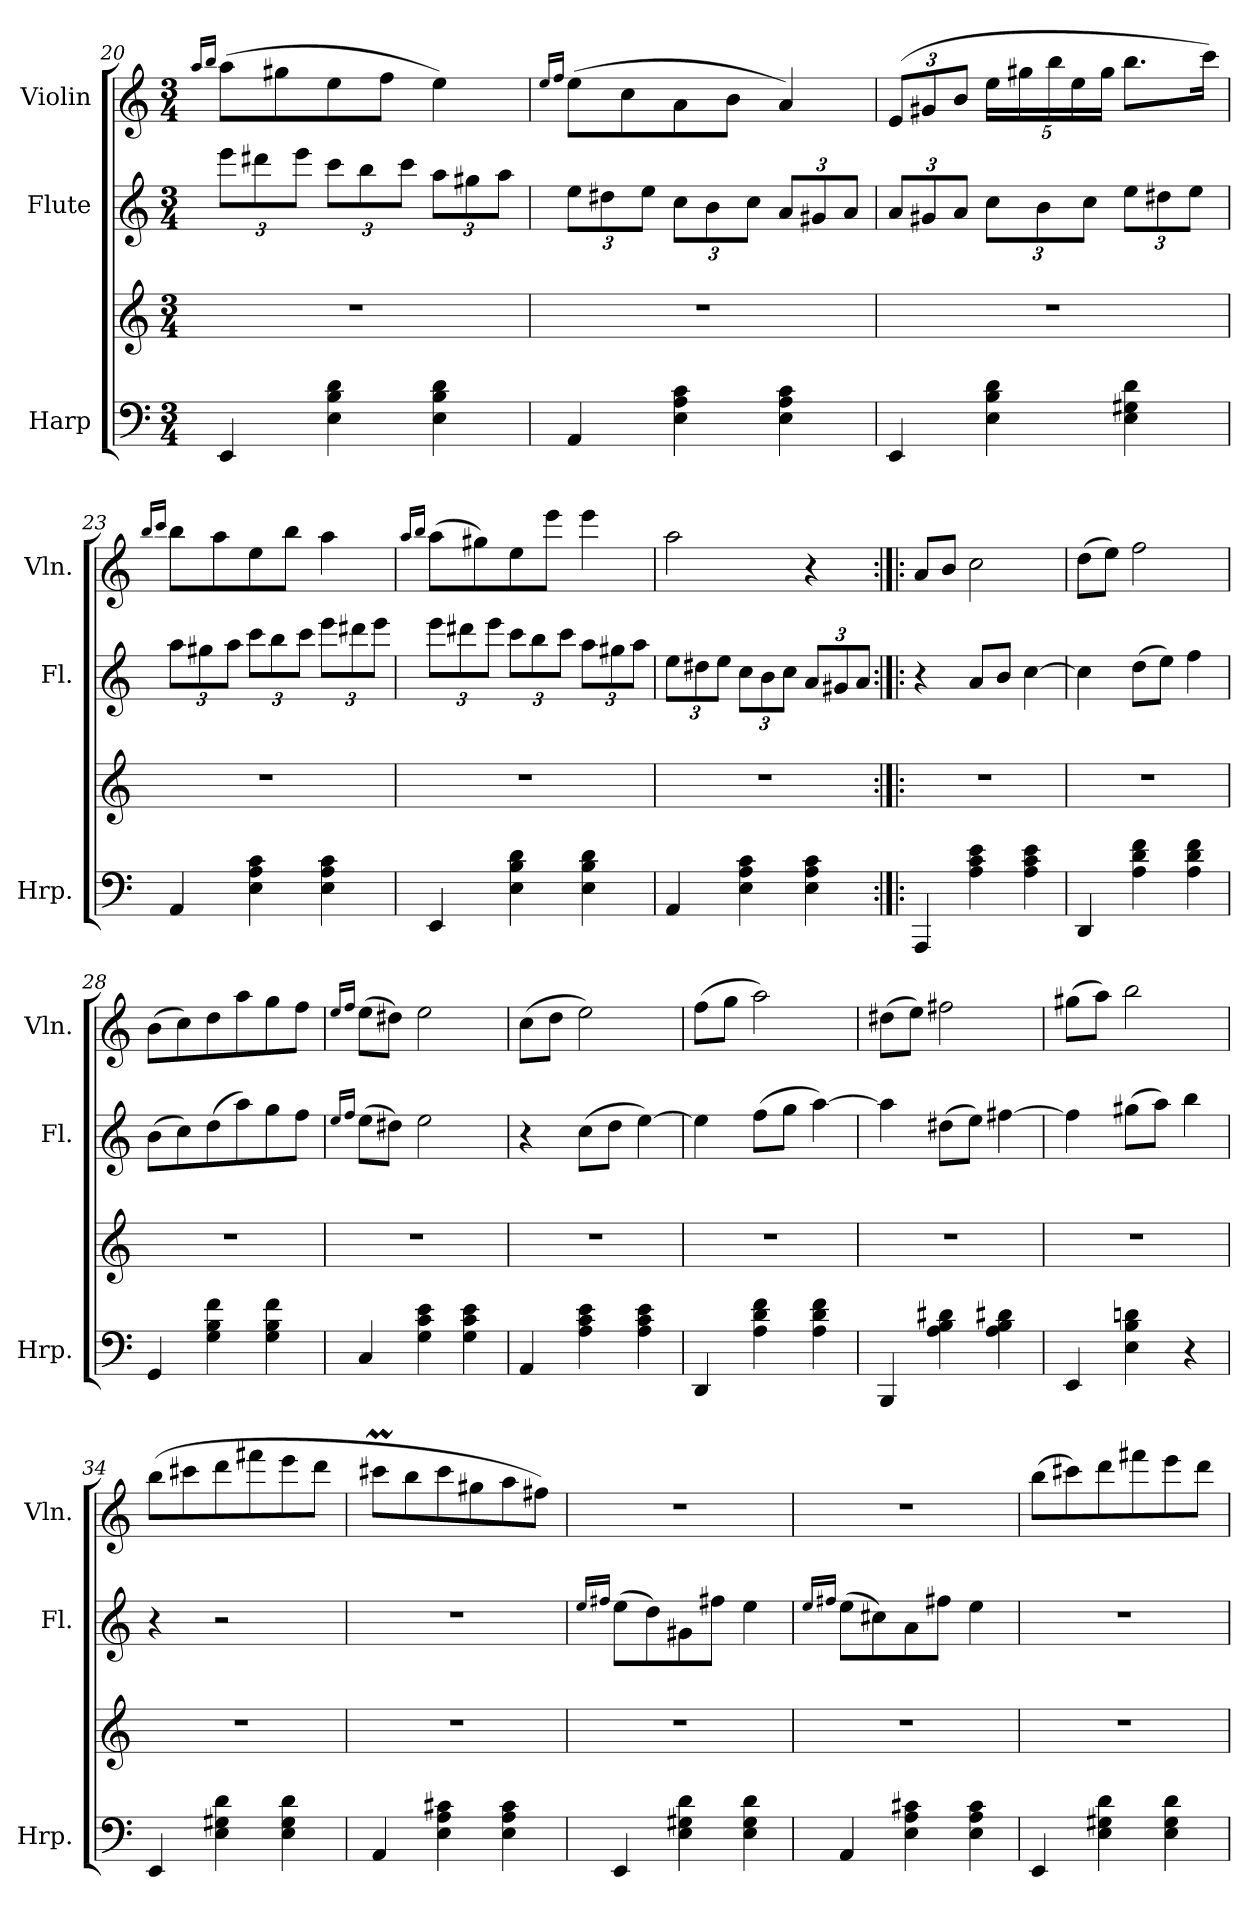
**kern	**kern	**kern	**kern
*part3	*part3	*part2	*part1
*staff4	*staff3	*staff2	*staff1
*I"Harp	*	*I"Flute	*I"Violin
*I'Hrp.	*	*I'Fl.	*I'Vln.
!!LO:LB:g=z
*clefF4	*clefG2	*clefG2	*clefG2
*k[]	*k[]	*k[]	*k[]
*M3/4	*M3/4	*M3/4	*M3/4
=20	=20	=20	=20
.	.	.	16qaa/LL
.	.	.	16qbb/JJ
*	*	*Xbrackettup	*
4EE/	2.r	12eee\L	(>8aa\L
.	.	12ddd#X\	.
.	.	.	8gg#X\
.	.	12eee\J	.
4E\ 4B\ 4d\	.	12ccc\L	8ee\
.	.	12bb\	.
.	.	.	8ff\J
.	.	12ccc\J	.
4E\ 4B\ 4d\	.	12aa\L	4ee\)
.	.	12gg#X\	.
.	.	12aa\J	.
!!LO:PB:g=z
=21	=21	=21	=21
.	.	.	16qee/LL
.	.	.	16qff/JJ
4AA/	2.r	12ee\L	(>8ee\L
.	.	12dd#X\	.
.	.	.	8cc\
.	.	12ee\J	.
4E\ 4A\ 4c\	.	12cc\L	8a\
.	.	12b\	.
.	.	.	8b\J
.	.	12cc\J	.
4E\ 4A\ 4c\	.	12a/L	4a/)
.	.	12g#X/	.
.	.	12a/J	.
=22	=22	=22	=22
4EE/	2.r	12a/L	(>12e/L
.	.	12g#X/	12g#X/
.	.	12a/J	12b/J
4E\ 4B\ 4d\	.	12cc\L	20ee\LL
.	.	.	20gg#X\
.	.	12b\	.
.	.	.	20bb\
.	.	.	20ee\
.	.	12cc\J	.
.	.	.	20gg#\JJ
4E\ 4G#X\ 4d\	.	12ee\L	8.bb\L
.	.	12dd#X\	.
.	.	12ee\J	.
.	.	.	16ccc\Jk)
=23	=23	=23	=23
.	.	.	16qbb/LL
.	.	.	16qccc/JJ
4AA/	2.r	12aa\L	8bb\L
.	.	12gg#X\	.
.	.	.	8aa\
.	.	12aa\J	.
4E\ 4A\ 4c\	.	12ccc\L	8ee\
.	.	12bb\	.
.	.	.	8bb\J
.	.	12ccc\J	.
4E\ 4A\ 4c\	.	12eee\L	4aa\
.	.	12ddd#X\	.
.	.	12eee\J	.
!!LO:LB:g=z
=24	=24	=24	=24
.	.	.	16qaa/LL
.	.	.	16qbb/JJ
4EE/	2.r	12eee\L	(>8aa\L
.	.	12ddd#X\	.
.	.	.	8gg#X\)
.	.	12eee\J	.
4E\ 4B\ 4d\	.	12ccc\L	8ee\
.	.	12bb\	.
.	.	.	8eee\J
.	.	12ccc\J	.
4E\ 4B\ 4d\	.	12aa\L	4eee\
.	.	12gg#X\	.
.	.	12aa\J	.
=25	=25	=25	=25
4AA/	2.r	12ee\L	2aa\
.	.	12dd#X\	.
.	.	12ee\J	.
4E\ 4A\ 4c\	.	12cc\L	.
.	.	12b\	.
.	.	12cc\J	.
4E\ 4A\ 4c\	.	12a/L	4r
.	.	12g#X/	.
.	.	12a/J	.
!!LO:PB:g=z
=26:|!|:	=26:|!|:	=26:|!|:	=26:|!|:
4AAA/	2.r	4r	8a/L
.	.	.	8b/J
4A\ 4c\ 4e\	.	8a/L	2cc\
.	.	8b/J	.
4A\ 4c\ 4e\	.	[4cc\	.
=27	=27	=27	=27
4DD/	2.r	4cc\]	(>8dd\L
.	.	.	8ee\J)
4A\ 4d\ 4f\	.	(>8dd\L	2ff\
.	.	8ee\J)	.
4A\ 4d\ 4f\	.	4ff\	.
=28	=28	=28	=28
4GG/	2.r	(>8b\L	(>8b\L
.	.	8cc\)	8cc\)
4G\ 4B\ 4f\	.	(>8dd\	8dd\
.	.	8aa\)	8aa\
4G\ 4B\ 4f\	.	8gg\	8gg\
.	.	8ff\J	8ff\J
=29	=29	=29	=29
.	.	16qee/LL	16qee/LL
.	.	16qff/JJ	16qff/JJ
4C/	2.r	(>8ee\L	(>8ee\L
.	.	8dd#X\J)	8dd#X\J)
4G\ 4c\ 4e\	.	2ee\	2ee\
4G\ 4c\ 4e\	.	.	.
=30	=30	=30	=30
4AA/	2.r	4r	(>8cc\L
.	.	.	8dd\J
4A\ 4c\ 4e\	.	(>8cc\L	2ee\)
.	.	8dd\J	.
4A\ 4c\ 4e\	.	[4ee\)	.
=31	=31	=31	=31
4DD/	2.r	4ee\]	(>8ff\L
.	.	.	8gg\J
4A\ 4d\ 4f\	.	(>8ff\L	2aa\)
.	.	8gg\J	.
4A\ 4d\ 4f\	.	[4aa\)	.
!!LO:LB:g=z
=32	=32	=32	=32
4BBB/	2.r	4aa\]	(>8dd#X\L
.	.	.	8ee\J)
4A\ 4B\ 4d#X\	.	(>8dd#X\L	2ff#X\
.	.	8ee\J)	.
4A\ 4B\ 4d#X\	.	[4ff#X\	.
=33	=33	=33	=33
4EE/	2.r	4ff#\]	(>8gg#X\L
.	.	.	8aa\J)
4E\ 4B\ 4dn\	.	(>8gg#X\L	2bb\
.	.	8aa\J)	.
4r	.	4bb\	.
=34	=34	=34	=34
4EE/	2.r	4r	(>8bb\L
.	.	.	8ccc#X\
4E\ 4G#X\ 4d\	.	2r	8ddd\
.	.	.	8fff#X\
4E\ 4G#\ 4d\	.	.	8eee\
.	.	.	8ddd\J
=35	=35	=35	=35
4AA/	2.r	2.r	8ccc#Xm\L
.	.	.	8bb\
4E\ 4A\ 4c#X\	.	.	8ccc#\
.	.	.	8gg#X\
4E\ 4A\ 4c#\	.	.	8aa\
.	.	.	8ff#X\J)
=36	=36	=36	=36
.	.	16qee/LL	.
.	.	16qff#X/JJ	.
4EE/	2.r	(>8ee\L	2.r
.	.	8dd\)	.
4E\ 4G#X\ 4d\	.	8g#X\	.
.	.	8ff#X\J	.
4E\ 4G#\ 4d\	.	4ee\	.
!!LO:LB:g=z
=37	=37	=37	=37
.	.	16qee/LL	.
.	.	16qff#X/JJ	.
4AA/	2.r	(>8ee\L	2.r
.	.	8cc#X\)	.
4E\ 4A\ 4c#X\	.	8a\	.
.	.	8ff#\J	.
4E\ 4A\ 4c#\	.	4ee\	.
=38	=38	=38	=38
4EE/	2.r	2.r	(>8bb\L
.	.	.	8ccc#X\)
4E\ 4G#X\ 4d\	.	.	8ddd\
.	.	.	8fff#X\
4E\ 4G#\ 4d\	.	.	8eee\
.	.	.	8ddd\J
=	=	=	=
*-	*-	*-	*-
